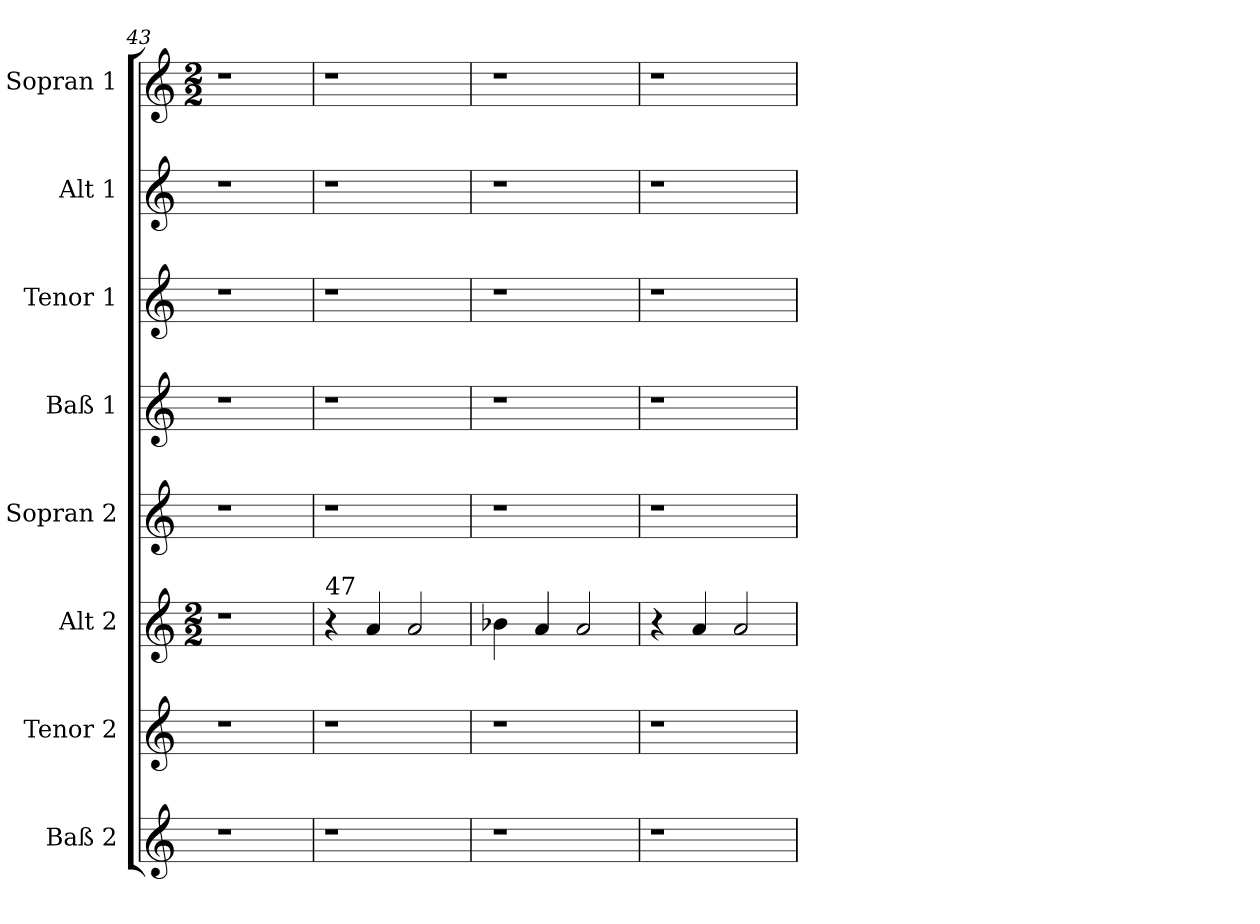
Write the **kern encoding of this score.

**kern	**kern	**kern	**kern	**kern	**kern	**kern	**kern
*part8	*part7	*part6	*part5	*part4	*part3	*part2	*part1
*staff8	*staff7	*staff6	*staff5	*staff4	*staff3	*staff2	*staff1
*I"Baß 2	*I"Tenor 2	*I"Alt 2	*I"Sopran 2	*I"Baß 1	*I"Tenor 1	*I"Alt 1	*I"Sopran 1
*clefG2	*clefG2	*clefG2	*clefG2	*clefG2	*clefG2	*clefG2	*clefG2
*k[]	*k[]	*k[]	*k[]	*k[]	*k[]	*k[]	*k[]
*	*	*M2/2	*	*	*	*	*M2/2
=43	=43	=43	=43	=43	=43	=43	=43
1r	1r	1r	1r	1r	1r	1r	1r
=44	=44	=44	=44	=44	=44	=44	=44
1r	1r	1r	1r	1r	1r	1r	1r
=45	=45	=45	=45	=45	=45	=45	=45
1r	1r	1r	1r	1r	1r	1r	1r
!!LO:PB:g=z
=46	=46	=46	=46	=46	=46	=46	=46
1r	1r	1r	1r	1r	1r	1r	1r
=47	=47	=47	=47	=47	=47	=47	=47
!	!	!LO:TX:a:t=47	!	!	!	!	!
1r	1r	4r	1r	1r	1r	1r	1r
.	.	4a/	.	.	.	.	.
.	.	2a/	.	.	.	.	.
!!LO:PB:g=z
=48	=48	=48	=48	=48	=48	=48	=48
1r	1r	4b-X\	1r	1r	1r	1r	1r
.	.	4a/	.	.	.	.	.
.	.	2a/	.	.	.	.	.
=49	=49	=49	=49	=49	=49	=49	=49
1r	1r	4r	1r	1r	1r	1r	1r
.	.	4a/	.	.	.	.	.
.	.	2a/	.	.	.	.	.
=	=	=	=	=	=	=	=
*-	*-	*-	*-	*-	*-	*-	*-
